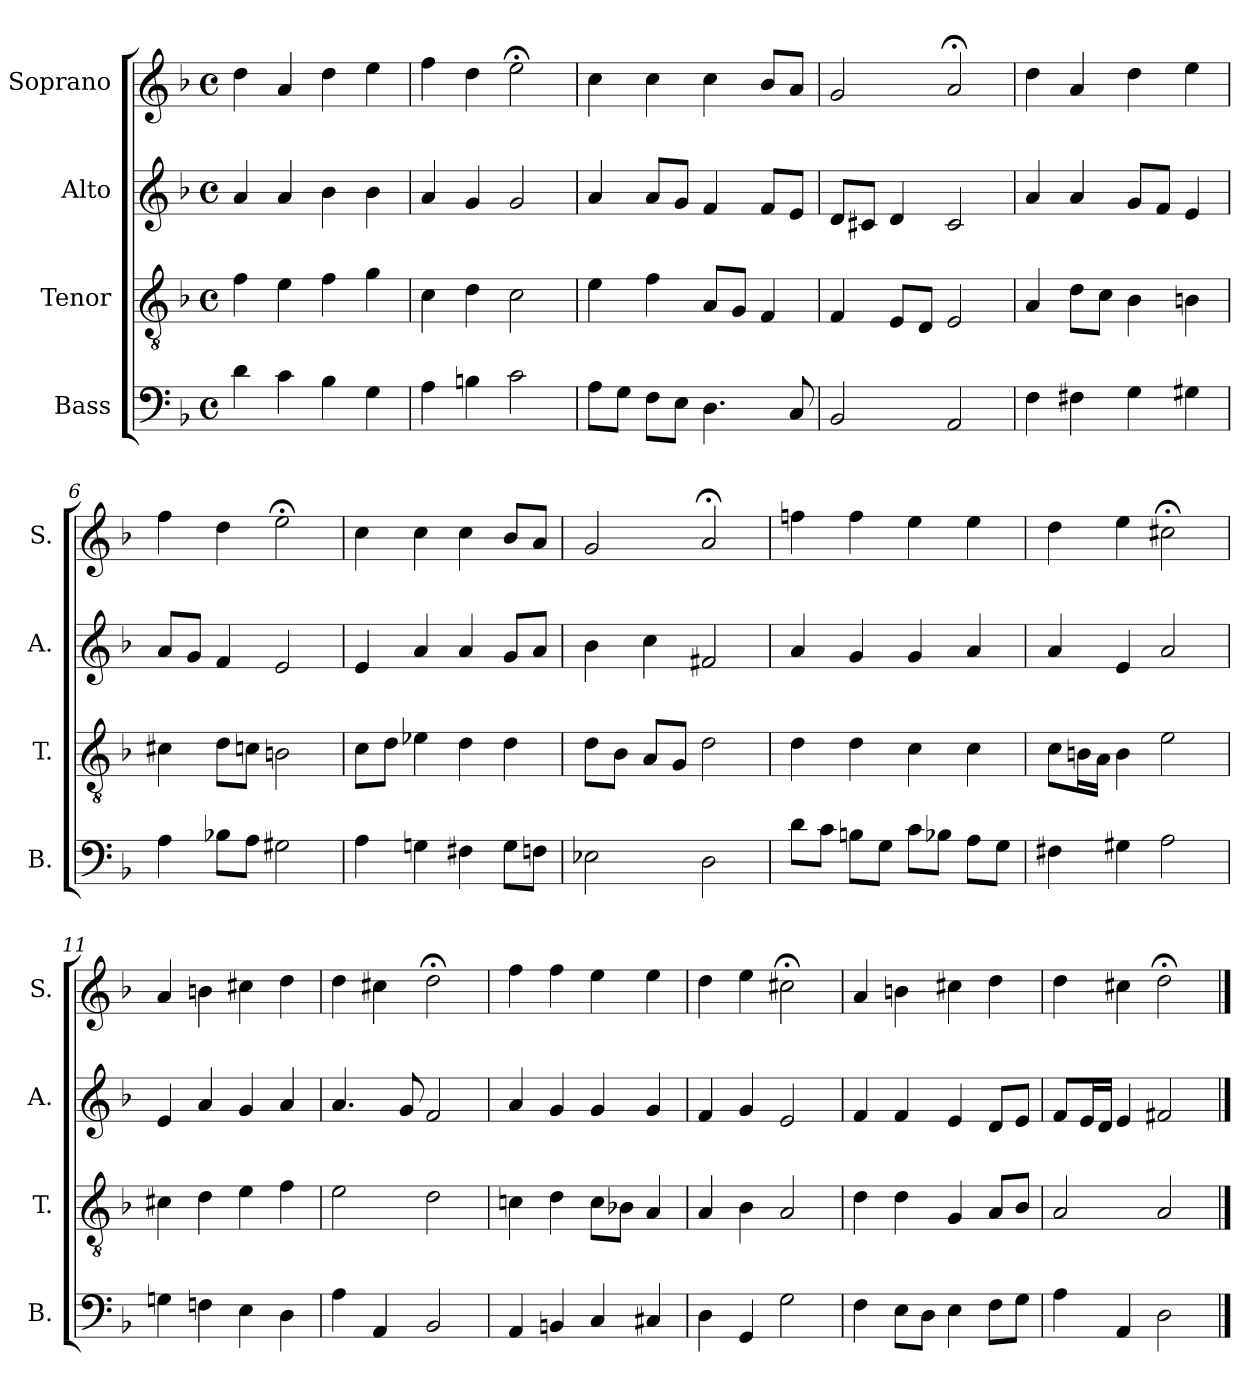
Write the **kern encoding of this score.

**kern	**kern	**kern	**kern
*part4	*part3	*part2	*part1
*staff4	*staff3	*staff2	*staff1
*I"Bass	*I"Tenor	*I"Alto	*I"Soprano
*I'B.	*I'T.	*I'A.	*I'S.
*clefF4	*clefGv2	*clefG2	*clefG2
*k[b-]	*k[b-]	*k[b-]	*k[b-]
*d:	*d:	*d:	*d:
*M4/4	*M4/4	*M4/4	*M4/4
*met(c)	*met(c)	*met(c)	*met(c)
=1	=1	=1	=1
4d\	4f\	4a/	4dd\
4c\	4e\	4a/	4a/
4B-\	4f\	4b-\	4dd\
4G\	4g\	4b-\	4ee\
=2	=2	=2	=2
4A\	4c\	4a/	4ff\
4Bn\	4d\	4g/	4dd\
2c\	2c\	2g/	2ee;<\
=3	=3	=3	=3
8A\L	4e\	4a/	4cc\
8G\J	.	.	.
8F\L	4f\	8a/L	4cc\
8E\J	.	8g/J	.
4.D\	8A/L	4f/	4cc\
.	8G/J	.	.
.	4F/	8f/L	8b-/L
8C/	.	8e/J	8a/J
=4	=4	=4	=4
2BB-/	4F/	8d/L	2g/
.	.	8c#X/J	.
.	8E/L	4d/	.
.	8D/J	.	.
2AA/	2E/	2c#/	2a;</
!!LO:LB:g=z
=5	=5	=5	=5
4F\	4A/	4a/	4dd\
4F#X\	8d\L	4a/	4a/
.	8c\J	.	.
4G\	4B-\	8g/L	4dd\
.	.	8f/J	.
4G#X\	4Bn\	4e/	4ee\
=6	=6	=6	=6
4A\	4c#X\	8a/L	4ff\
.	.	8g/J	.
8B-X\L	8d\L	4f/	4dd\
8A\J	8cn\J	.	.
2G#X\	2Bn\	2e/	2ee;<\
=7	=7	=7	=7
4A\	8c\L	4e/	4cc\
.	8d\J	.	.
4Gn\	4e-X\	4a/	4cc\
4F#X\	4d\	4a/	4cc\
8G\L	4d\	8g/L	8b-/L
8Fn\J	.	8a/J	8a/J
=8	=8	=8	=8
2E-X\	8d\L	4b-\	2g/
.	8B-\J	.	.
.	8A/L	4cc\	.
.	8G/J	.	.
2D\	2d\	2f#X/	2a;</
!!LO:LB:g=z
=9	=9	=9	=9
8d\L	4d\	4a/	4ffn\
8c\J	.	.	.
8Bn\L	4d\	4g/	4ff\
8G\J	.	.	.
8c\L	4c\	4g/	4ee\
8B-X\J	.	.	.
8A\L	4c\	4a/	4ee\
8G\J	.	.	.
=10	=10	=10	=10
4F#X\	8c\L	4a/	4dd\
.	16Bn\L	.	.
.	16A\JJ	.	.
4G#X\	4B\	4e/	4ee\
2A\	2e\	2a/	2cc#X;<\
=11	=11	=11	=11
4Gn\	4c#X\	4e/	4a/
4Fn\	4d\	4a/	4bn\
4E\	4e\	4g/	4cc#X\
4D\	4f\	4a/	4dd\
=12	=12	=12	=12
4A\	2e\	4.a/	4dd\
4AA/	.	.	4cc#X\
.	.	8g/	.
2BB-/	2d\	2f/	2dd;<\
!!LO:PB:g=z
=13	=13	=13	=13
4AA/	4cn\	4a/	4ff\
4BBn/	4d\	4g/	4ff\
4C/	8c\L	4g/	4ee\
.	8B-X\J	.	.
4C#X/	4A/	4g/	4ee\
=14	=14	=14	=14
4D\	4A/	4f/	4dd\
4GG/	4B-\	4g/	4ee\
2G\	2A/	2e/	2cc#X;<\
=15	=15	=15	=15
4F\	4d\	4f/	4a/
8E\L	4d\	4f/	4bn\
8D\J	.	.	.
4E\	4G/	4e/	4cc#X\
8F\L	8A/L	8d/L	4dd\
8G\J	8B-/J	8e/J	.
=16	=16	=16	=16
4A\	2A/	8f/L	4dd\
.	.	16e/L	.
.	.	16d/JJ	.
4AA/	.	4e/	4cc#X\
2D\	2A/	2f#X/	2dd;<\
==	==	==	==
*-	*-	*-	*-
